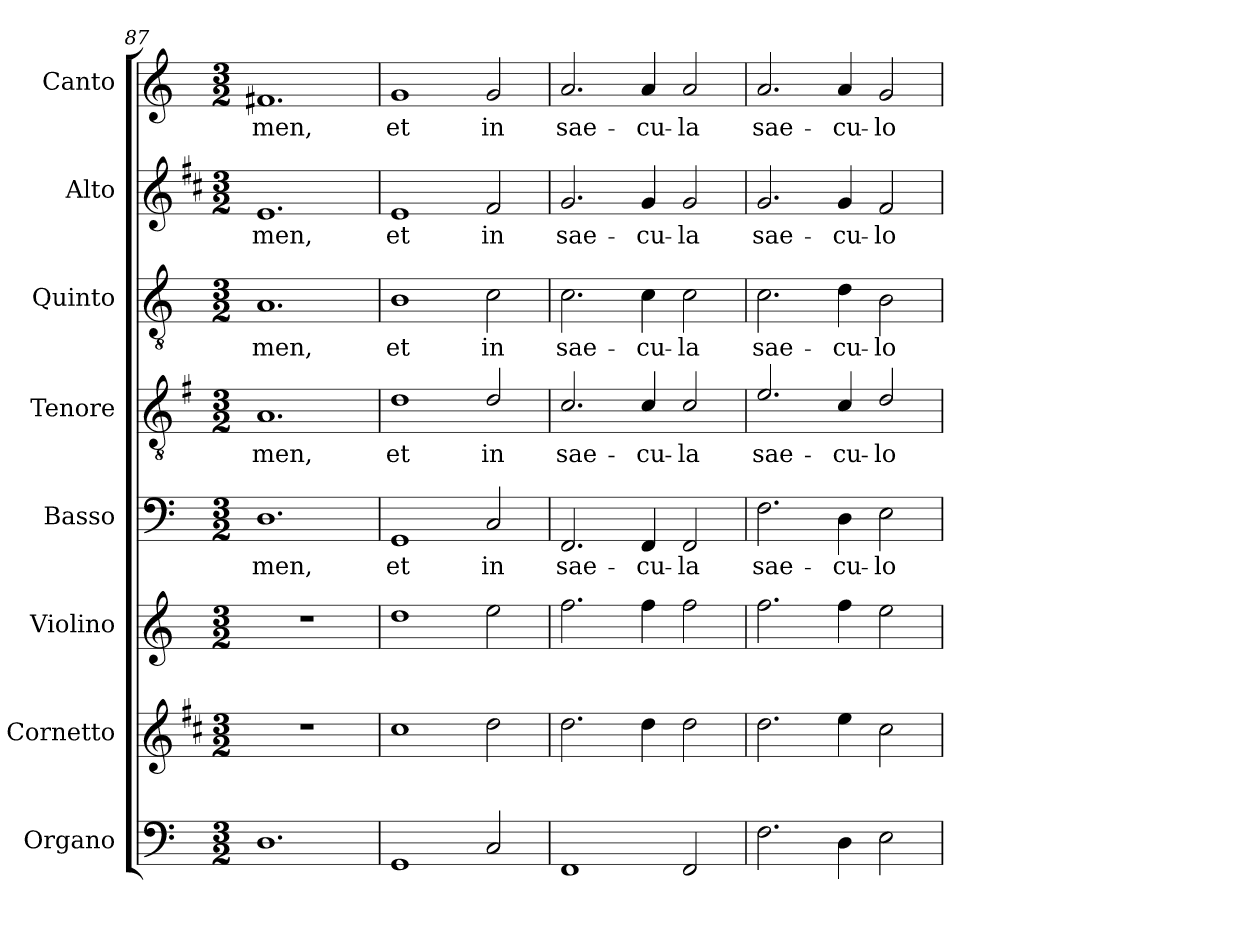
**kern	**kern	**kern	**kern	**text	**kern	**text	**kern	**text	**kern	**text	**kern	**text
*part8	*part7	*part6	*part5	*part5	*part4	*part4	*part3	*part3	*part2	*part2	*part1	*part1
*staff8	*staff7	*staff6	*staff5	*staff5	*staff4	*staff4	*staff3	*staff3	*staff2	*staff2	*staff1	*staff1
*I"Organo	*I"Cornetto	*I"Violino	*I"Basso	*	*I"Tenore	*	*I"Quinto	*	*I"Alto	*	*I"Canto	*
*I'Or	*I'Cto.	*I'Vln.	*I'B	*	*I'T	*	*	*	*I'A	*	*I'C	*
!!LO:PB:g=z
*clefF4	*clefG2	*clefG2	*clefF4	*	*clefGv2	*	*clefGv2	*	*clefG2	*	*clefG2	*
*	*ITrd1c2	*	*	*	*ITrd4c7	*	*	*	*ITrd1c2	*	*	*
*k[]	*k[]	*k[]	*k[]	*	*k[]	*	*k[]	*	*k[]	*	*k[]	*
*C:	*C:	*C:	*C:	*	*C:	*	*C:	*	*C:	*	*C:	*
*M3/2	*M3/2	*M3/2	*M3/2	*	*M3/2	*	*M3/2	*	*M3/2	*	*M3/2	*
=87	=87	=87	=87	=87	=87	=87	=87	=87	=87	=87	=87	=87
!	!	!	!	!LO:LY:b	!	!LO:LY:b	!	!LO:LY:b	!	!LO:LY:b	!	!LO:LY:b
1.D	1.r	1.r	1.D	-men,	1.D	-men,	1.A	-men,	1.d	-men,	1.f#X	-men,
=88	=88	=88	=88	=88	=88	=88	=88	=88	=88	=88	=88	=88
!	!	!	!	!LO:LY:b	!	!LO:LY:b	!	!LO:LY:b	!	!LO:LY:b	!	!LO:LY:b
1GG	1b	1dd	1GG	et	1G	et	1B	et	1d	et	1g	et
!	!	!	!	!LO:LY:b	!	!LO:LY:b	!	!LO:LY:b	!	!LO:LY:b	!	!LO:LY:b
2C/	2cc\	2ee\	2C/	in	2G/	in	2c\	in	2e/	in	2g/	in
=89	=89	=89	=89	=89	=89	=89	=89	=89	=89	=89	=89	=89
!	!	!	!	!LO:LY:b	!	!LO:LY:b	!	!LO:LY:b	!	!LO:LY:b	!	!LO:LY:b
1FF	2.cc\	2.ff\	2.FF/	sae-	2.F/	sae-	2.c\	sae-	2.f/	sae-	2.a/	sae-
!	!	!	!	!LO:LY:b	!	!LO:LY:b	!	!LO:LY:b	!	!LO:LY:b	!	!LO:LY:b
.	4cc\	4ff\	4FF/	-cu-	4F/	-cu-	4c\	-cu-	4f/	-cu-	4a/	-cu-
!	!	!	!	!LO:LY:b	!	!LO:LY:b	!	!LO:LY:b	!	!LO:LY:b	!	!LO:LY:b
2FF/	2cc\	2ff\	2FF/	-la	2F/	-la	2c\	-la	2f/	-la	2a/	-la
=90	=90	=90	=90	=90	=90	=90	=90	=90	=90	=90	=90	=90
!	!	!	!	!LO:LY:b	!	!LO:LY:b	!	!LO:LY:b	!	!LO:LY:b	!	!LO:LY:b
2.F\	2.cc\	2.ff\	2.F\	sae-	2.A/	sae-	2.c\	sae-	2.f/	sae-	2.a/	sae-
!	!	!	!	!LO:LY:b	!	!LO:LY:b	!	!LO:LY:b	!	!LO:LY:b	!	!LO:LY:b
4D\	4dd\	4ff\	4D\	-cu-	4F/	-cu-	4d\	-cu-	4f/	-cu-	4a/	-cu-
!	!	!	!	!LO:LY:b	!	!LO:LY:b	!	!LO:LY:b	!	!LO:LY:b	!	!LO:LY:b
2E\	2b\	2ee\	2E\	-lo-	2G/	-lo-	2B\	-lo-	2e/	-lo-	2g/	-lo-
=	=	=	=	=	=	=	=	=	=	=	=	=
*-	*-	*-	*-	*-	*-	*-	*-	*-	*-	*-	*-	*-
